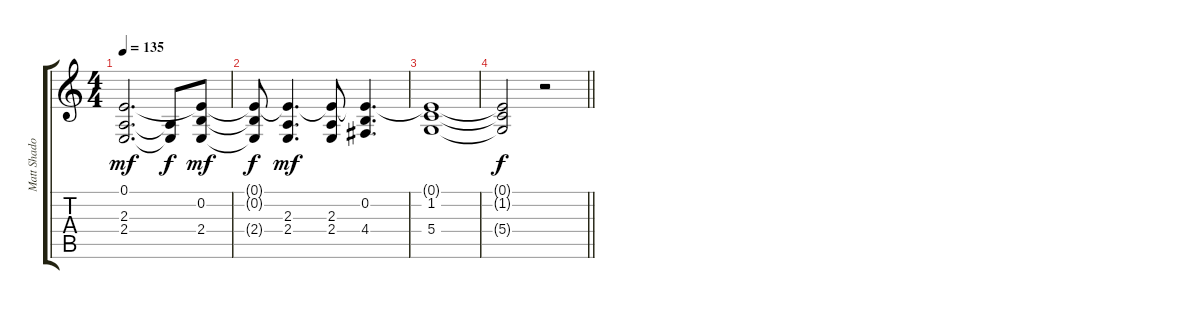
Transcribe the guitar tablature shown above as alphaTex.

\track ("Matt Shadows (Keyboard)" "Matt Shado") {instrument stringensemble2}
\staff {score tabs}
\tuning (E4 B3 G3 D3 A2 E2) {hide}
\ts (4 4)
\tempo 135
\clef g2
\ks c
(0.1 2.3 2.4).2{d dy mf} (2.3{t} 2.4{t}).8{dy f} (0.1{t} 0.2 2.4).8{dy mf} |
(0.1{t} 0.2{t} 2.4{t}).8{dy f} (0.1{t} 2.3 2.4).4{d dy mf} (0.1{t} 2.3 2.4).8 (0.1{t} 0.2 4.4).4{d} |
(0.1{t} 1.2 5.4).1 |
\barLineRight lightlight
(0.1{t} 1.2{t} 5.4{t}).2{dy f} r.2
